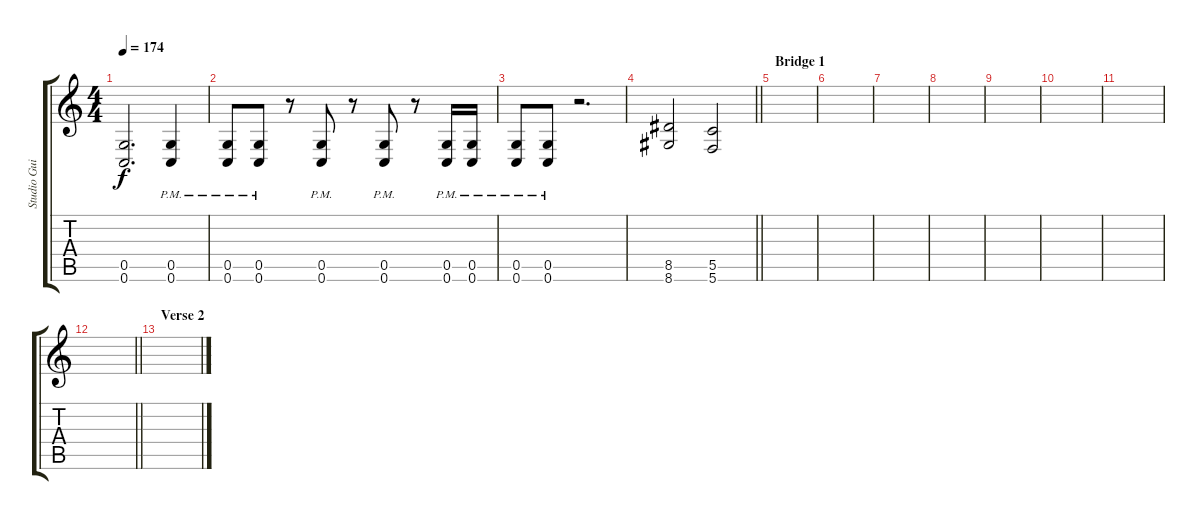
\track ("Studio Guitar (Andi)" "Studio Gui") {instrument distortionguitar}
\staff {score tabs}
\tuning (D4 A3 F3 C3 G2 C2) {hide}
\ts (4 4)
\tempo 174
\clef g2
\ks c
(0.5 0.6).2{d dy f} (0.5{pm} 0.6{pm}).4 |
(0.5{pm} 0.6{pm}).8 (0.5{pm} 0.6{pm}).8 r.8 (0.5{pm} 0.6{pm}).8 r.8 (0.5{pm} 0.6{pm}).8 r.8 (0.5{pm} 0.6{pm}).16 (0.5{pm} 0.6{pm}).16 |
(0.5{pm} 0.6{pm}).8 (0.5{pm} 0.6{pm}).8 r.2{d} |
\barLineRight lightlight
(8.5 8.6).2 (5.5 5.6).2 |
\section ("" "Bridge 1")
|
|
|
|
|
|
|
\barLineRight lightlight
|
\section ("" "Verse 2")
